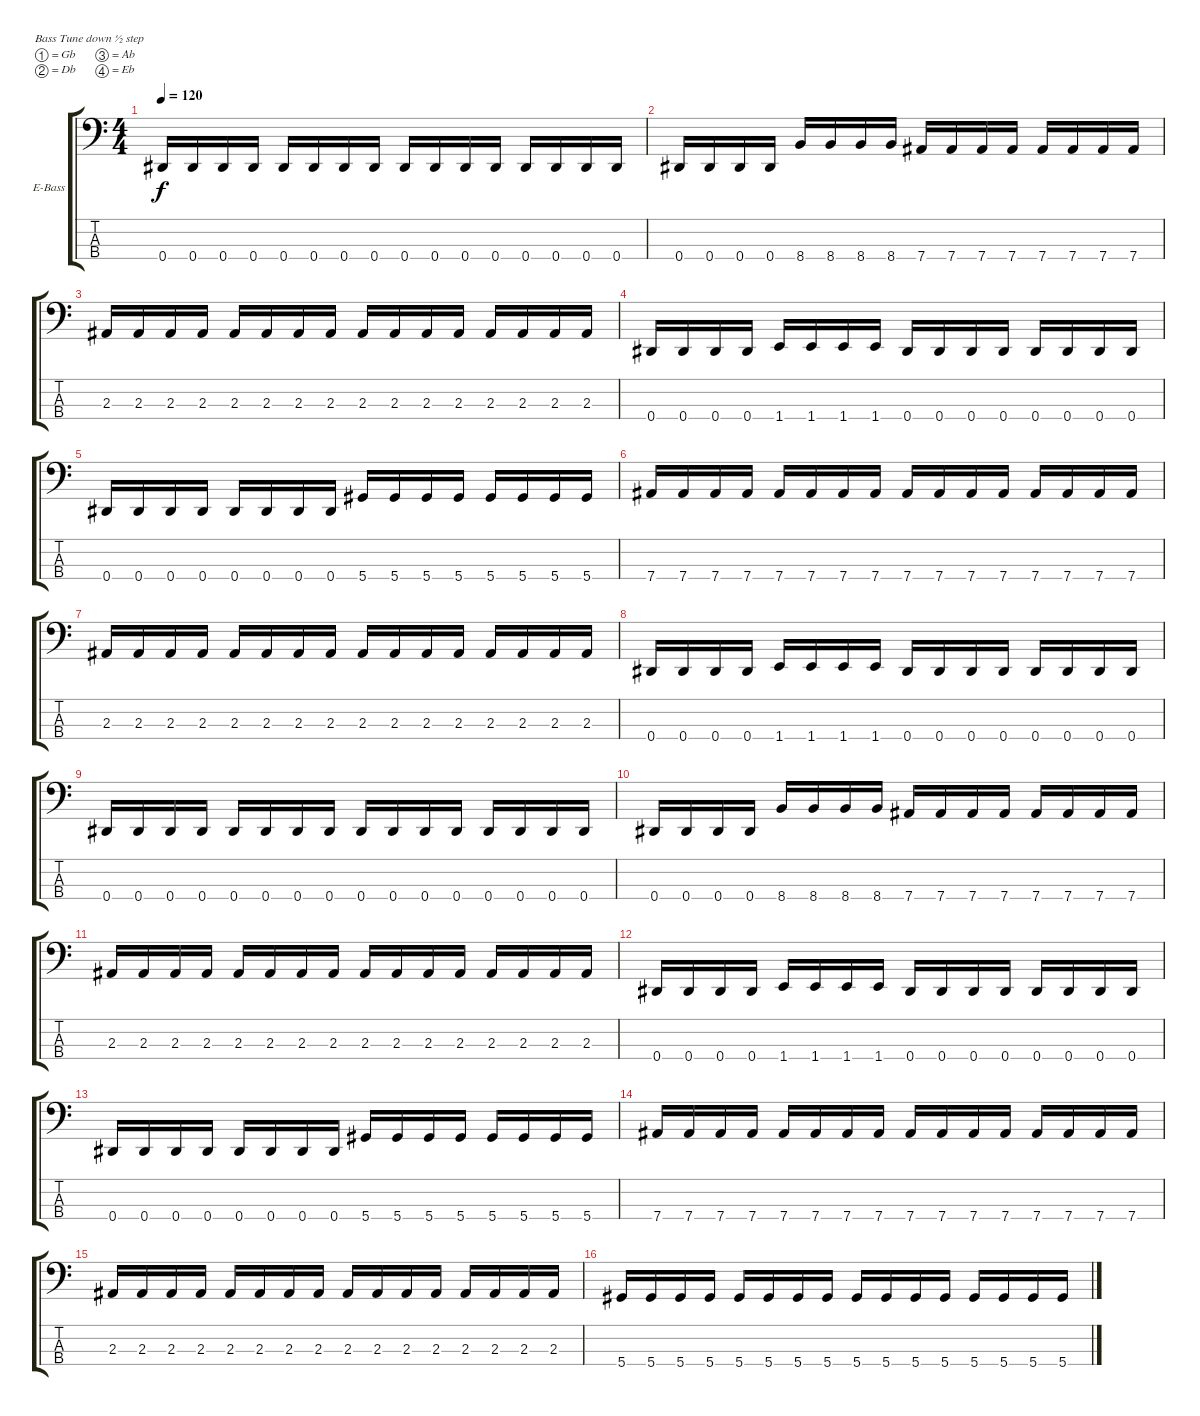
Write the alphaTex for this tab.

\bracketExtendMode groupsimilarinstruments
\firstSystemTrackNameOrientation horizontal
\otherSystemsTrackNameOrientation horizontal
\track ("Electric Bass" "E-Bass") {instrument electricbassfinger}
\staff {score tabs}
\tuning (Gb2 Db2 Ab1 Eb1)
\ts (4 4)
\tempo 120
\clef f4
\scale
0.333333
\ks c
0.4.16{dy f} 0.4.16 0.4.16 0.4.16 0.4.16 0.4.16 0.4.16 0.4.16 0.4.16 0.4.16 0.4.16 0.4.16 0.4.16 0.4.16 0.4.16 0.4.16 |
\scale
0.333333 0.4.16 0.4.16 0.4.16 0.4.16 8.4.16 8.4.16 8.4.16 8.4.16 7.4.16 7.4.16 7.4.16 7.4.16 7.4.16 7.4.16 7.4.16 7.4.16 |
\scale
0.333333 2.3.16 2.3.16 2.3.16 2.3.16 2.3.16 2.3.16 2.3.16 2.3.16 2.3.16 2.3.16 2.3.16 2.3.16 2.3.16 2.3.16 2.3.16 2.3.16 |
\scale
0.333333 0.4.16 0.4.16 0.4.16 0.4.16 1.4.16 1.4.16 1.4.16 1.4.16 0.4.16 0.4.16 0.4.16 0.4.16 0.4.16 0.4.16 0.4.16 0.4.16 |
\scale
0.333333 0.4.16 0.4.16 0.4.16 0.4.16 0.4.16 0.4.16 0.4.16 0.4.16 5.4.16 5.4.16 5.4.16 5.4.16 5.4.16 5.4.16 5.4.16 5.4.16 |
\scale
0.333333 7.4.16 7.4.16 7.4.16 7.4.16 7.4.16 7.4.16 7.4.16 7.4.16 7.4.16 7.4.16 7.4.16 7.4.16 7.4.16 7.4.16 7.4.16 7.4.16 |
\scale
0.333333 2.3.16 2.3.16 2.3.16 2.3.16 2.3.16 2.3.16 2.3.16 2.3.16 2.3.16 2.3.16 2.3.16 2.3.16 2.3.16 2.3.16 2.3.16 2.3.16 |
\scale
0.333333 0.4.16 0.4.16 0.4.16 0.4.16 1.4.16 1.4.16 1.4.16 1.4.16 0.4.16 0.4.16 0.4.16 0.4.16 0.4.16 0.4.16 0.4.16 0.4.16 |
\scale
0.333333 0.4.16 0.4.16 0.4.16 0.4.16 0.4.16 0.4.16 0.4.16 0.4.16 0.4.16 0.4.16 0.4.16 0.4.16 0.4.16 0.4.16 0.4.16 0.4.16 |
\scale
0.333333 0.4.16 0.4.16 0.4.16 0.4.16 8.4.16 8.4.16 8.4.16 8.4.16 7.4.16 7.4.16 7.4.16 7.4.16 7.4.16 7.4.16 7.4.16 7.4.16 |
\scale
0.333333 2.3.16 2.3.16 2.3.16 2.3.16 2.3.16 2.3.16 2.3.16 2.3.16 2.3.16 2.3.16 2.3.16 2.3.16 2.3.16 2.3.16 2.3.16 2.3.16 |
\scale
0.333333 0.4.16 0.4.16 0.4.16 0.4.16 1.4.16 1.4.16 1.4.16 1.4.16 0.4.16 0.4.16 0.4.16 0.4.16 0.4.16 0.4.16 0.4.16 0.4.16 |
\scale
0.333333 0.4.16 0.4.16 0.4.16 0.4.16 0.4.16 0.4.16 0.4.16 0.4.16 5.4.16 5.4.16 5.4.16 5.4.16 5.4.16 5.4.16 5.4.16 5.4.16 |
\scale
0.333333 7.4.16 7.4.16 7.4.16 7.4.16 7.4.16 7.4.16 7.4.16 7.4.16 7.4.16 7.4.16 7.4.16 7.4.16 7.4.16 7.4.16 7.4.16 7.4.16 |
\scale
0.333333 2.3.16 2.3.16 2.3.16 2.3.16 2.3.16 2.3.16 2.3.16 2.3.16 2.3.16 2.3.16 2.3.16 2.3.16 2.3.16 2.3.16 2.3.16 2.3.16 |
\scale
0.333333 5.4.16 5.4.16 5.4.16 5.4.16 5.4.16 5.4.16 5.4.16 5.4.16 5.4.16 5.4.16 5.4.16 5.4.16 5.4.16 5.4.16 5.4.16 5.4.16
